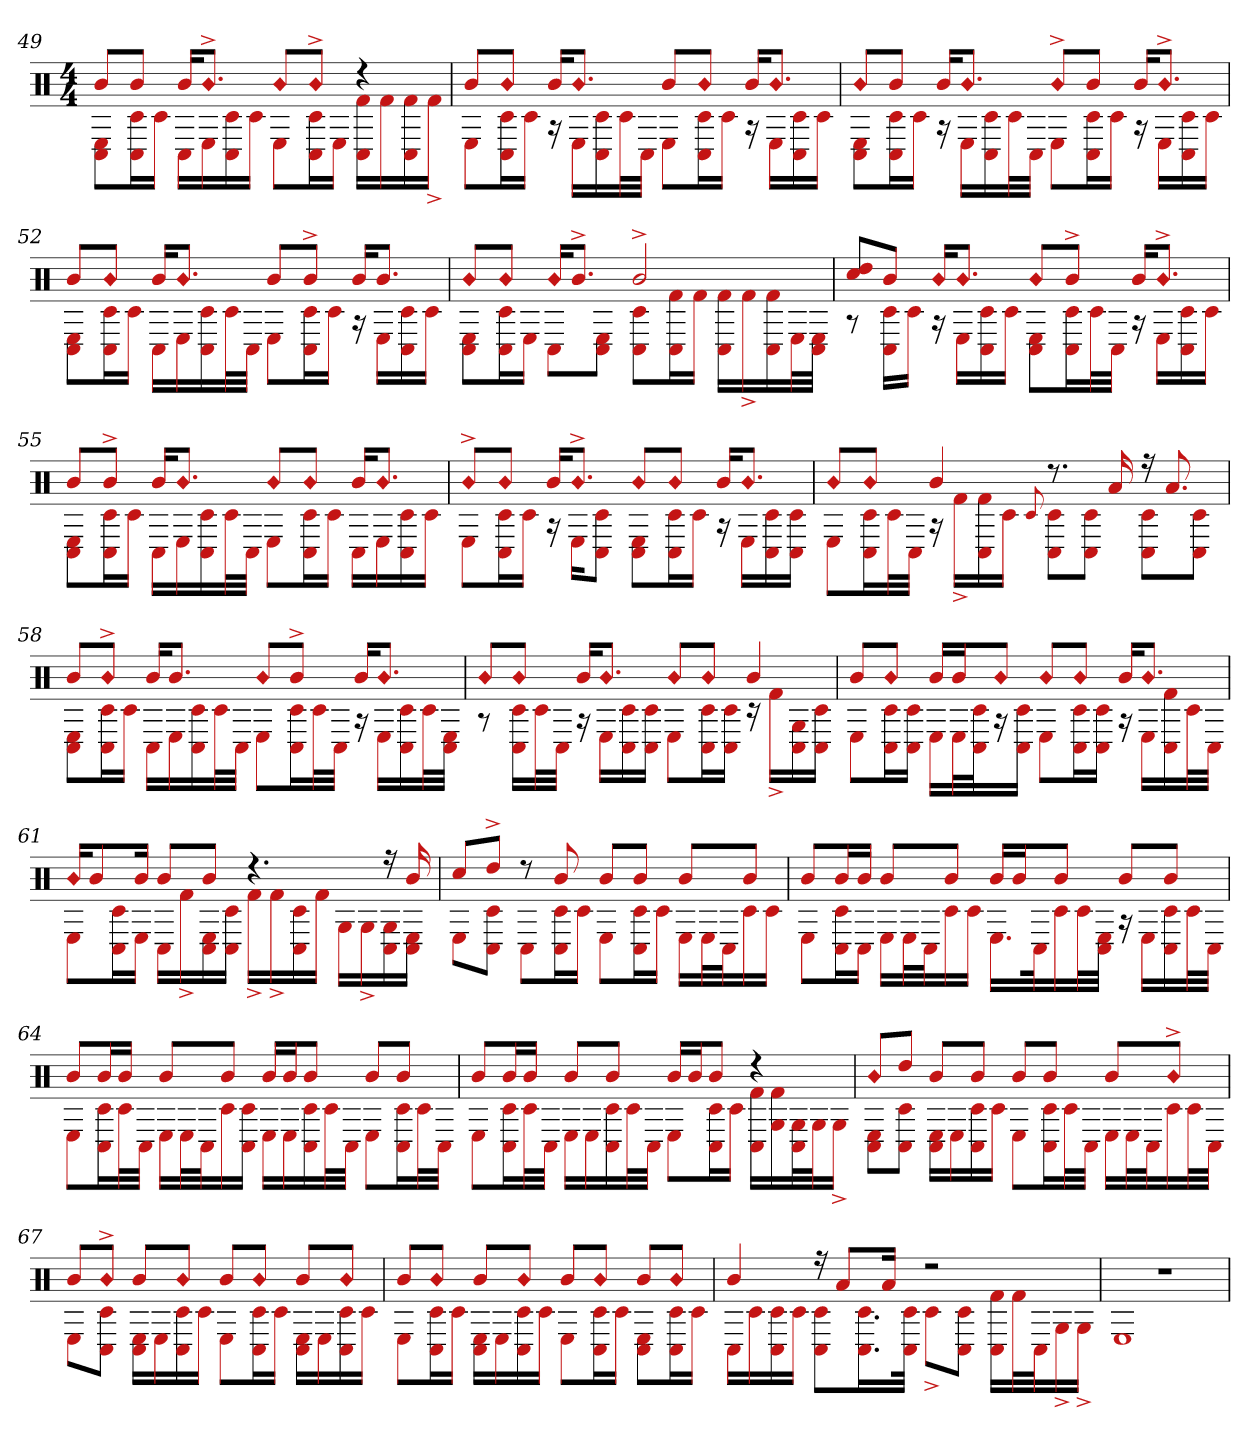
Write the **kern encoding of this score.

**kern
*part1
*staff1
*clefX
*k[]
*M4/4
=49
!LO:N:head=diamond
*^
8bL	8C# 8EL
8bJ	16C# 16c#L
.	16c#JJ
16bKL	16C#LL
!LO:N:head=diamond	!
8.b^J	16E
.	16C# 16c#
.	16c#JJ
!LO:N:head=diamond	!
8bL	8EL
!LO:N:head=diamond	!
8b^J	16C# 16c#L
.	16EJJ
4r	16C# 16f#LL
.	16f#
.	16C# 16f#
.	16f#^JJ
=50	=50
8bL	8EL
!LO:N:head=diamond	!
8bJ	16C# 16c#L
.	16c#JJ
16bKL	16r
!LO:N:head=diamond	!
8.bJ	16ELL
.	16C# 16c#
.	32c#L
.	32C#JJJ
8bL	8EL
!LO:N:head=diamond	!
8bJ	16C# 16c#L
.	16c#JJ
16bKL	16r
!LO:N:head=diamond	!
8.bJ	16ELL
.	16C# 16c#
.	16c#JJ
=51	=51
!LO:N:head=diamond	!
8bL	8C# 8EL
8bJ	16C# 16c#L
.	16c#JJ
16bKL	16r
!LO:N:head=diamond	!
8.bJ	16ELL
.	16C# 16c#
.	32c#L
.	32C#JJJ
!LO:N:head=diamond	!
8b^L	8EL
8bJ	16C# 16c#L
.	16c#JJ
16bKL	16r
!LO:N:head=diamond	!
8.b^J	16ELL
.	16C# 16c#
.	16c#JJ
=52	=52
8bL	8C# 8EL
!LO:N:head=diamond	!
8bJ	16C# 16c#L
.	16c#JJ
16bKL	16C#LL
!LO:N:head=diamond	!
8.bJ	16E
.	16C# 16c#
.	32c#L
.	32C#JJJ
8bL	8EL
8b^J	16c# 16C#L
.	16c#JJ
16bKL	16r
8.bJ	16ELL
.	16C# 16c#
.	16c#JJ
=53	=53
!LO:N:head=diamond	!
8bL	8C# 8EL
!LO:N:head=diamond	!
8bJ	16C# 16c#L
.	16EJJ
!LO:N:head=diamond	!
16bKL	8C#L
8.b^J	.
.	8C# 8EJ
2b^	8C# 8c#L
.	16C# 16f#L
.	16f#JJ
.	16C# 16f#LL
.	16f#^
.	16C# 16f#
.	32EL
.	32C# 32EJJJ
=54	=54
8cc# 8ddL	8r
8bJ	16C# 16c#LL
.	16c#JJ
!LO:N:head=diamond	!
16bKL	16r
!LO:N:head=diamond	!
8.bJ	16ELL
.	16C# 16c#
.	16c#JJ
!LO:N:head=diamond	!
8bL	8C# 8EL
8b^J	16C# 16c#L
.	32c#L
.	32C#JJJ
16bKL	16r
!LO:N:head=diamond	!
8.b^J	16ELL
.	16C# 16c#
.	16c#JJ
=55	=55
8bL	8C# 8EL
8b^J	16C# 16c#L
.	16c#JJ
16bKL	16C#LL
!LO:N:head=diamond	!
8.bJ	16E
.	16C# 16c#
.	32c#L
.	32C#JJJ
!LO:N:head=diamond	!
8bL	8EL
!LO:N:head=diamond	!
8bJ	16c# 16C#L
.	16c#JJ
16bKL	16C#LL
!LO:N:head=diamond	!
8.bJ	16E
.	16C# 16c#
.	16c#JJ
=56	=56
!LO:N:head=diamond	!
8b^L	8EL
!LO:N:head=diamond	!
8bJ	16C# 16c#L
.	16c#JJ
16bKL	16r
!LO:N:head=diamond	!
8.b^J	16EKL
.	8C# 8c#J
!LO:N:head=diamond	!
8bL	8C# 8EL
!LO:N:head=diamond	!
8bJ	16C# 16c#L
.	16c#JJ
16bKL	16r
!LO:N:head=diamond	!
8.bJ	16ELL
.	16C# 16c#
.	16c# 16C#JJ
=57	=57
!LO:N:head=diamond	!
8bL	8EL
!LO:N:head=diamond	!
8bJ	16C# 16c#L
.	32c#L
.	32C#JJJ
4b	16r
.	16f#^LL
.	16C# 16f#
.	16c#JJ
.	8qqc#
8.r	8C# 8c#L
.	8C# 8c#J
16a	.
16r	8C# 8c#L
8.a	.
.	8C# 8c#J
=58	=58
8bL	8C# 8EL
!LO:N:head=diamond	!
8b^J	16C# 16c#L
.	16c#JJ
16bKL	16C#LL
8.bJ	16E
.	16C# 16c#
.	32c#L
.	32C#JJJ
!LO:N:head=diamond	!
8bL	8EL
8b^J	16C# 16c#L
.	32c#L
.	32C#JJJ
16bKL	16r
!LO:N:head=diamond	!
8.bJ	16ELL
.	16C# 16c#
.	32c#L
.	32C# 32EJJJ
=59	=59
!LO:N:head=diamond	!
8bL	8r
!LO:N:head=diamond	!
8bJ	16C# 16c#LL
.	32c#L
.	32C#JJJ
16bKL	16r
!LO:N:head=diamond	!
8.bJ	16ELL
.	16C# 16c#
.	16c# 16C#JJ
!LO:N:head=diamond	!
8bL	8EL
!LO:N:head=diamond	!
8bJ	16C# 16c#L
.	16c# 16C#JJ
4b	16r
.	16f#^LL
.	16C# 16G
.	16c# 16C#JJ
=60	=60
8bL	8EL
!LO:N:head=diamond	!
8bJ	16C# 16c#L
.	16c# 16C#JJ
16bLL	16ELL
16bJ	32EL
.	32C# 32c#J
!LO:N:head=diamond	!
8bJ	16r
.	16c# 16C#JJ
!LO:N:head=diamond	!
8bL	8EL
!LO:N:head=diamond	!
8bJ	16C# 16c#L
.	16c# 16C#JJ
16bKL	16r
!LO:N:head=diamond	!
8.bJ	16ELL
.	16C# 16f#
.	32c#L
.	32C#JJJ
=61	=61
!LO:N:head=diamond	!
16bKL	8EL
8b	.
.	16C# 16c#L
16bJk	16EJJ
8bL	16C#LL
.	16f#^
8bJ	16C# 16E
.	16c# 16C#JJ
4.r	16f#^LL
.	16f#^
.	16C# 16c#
.	16f#JJ
.	16GLL
.	16G^
16r	16C# 16G
16b	16E 16C#JJ
=62	=62
8cc#L	8EL
8dd^J	8C# 8c#J
8r	8C#L
8b	16C# 16c#L
.	16c#JJ
8bL	8EL
8bJ	16C# 16c#L
.	16c#JJ
8bL	16ELL
.	32EL
.	32C#J
8bJ	16c#
.	16c#JJ
=63	=63
8bL	8EL
16bL	16C# 16c#L
16bJJ	16C#JJ
8bL	16ELL
.	32EL
.	32C#J
8bJ	16c#
.	16c#JJ
16bLL	16.ELL
16bJ	.
.	32C#k
8bJ	16c#
.	32c#L
.	32C# 32EJJJ
8bL	16r
.	16ELL
8bJ	16C# 16c#
.	32c#L
.	32C#JJJ
=64	=64
8bL	8EL
16bL	16C# 16c#L
16bJJ	32c#L
.	32C#JJJ
8bL	16ELL
.	32EL
.	32C#J
8bJ	16c#
.	16c# 16C#JJ
16bLL	16ELL
16bJ	16E
8bJ	16C# 16c#
.	32c#L
.	32C#JJJ
8bL	8EL
8bJ	16C# 16c#L
.	32c#L
.	32C#JJJ
=65	=65
8bL	8EL
16bL	16C# 16c#L
16bJJ	32c#L
.	32C#JJJ
8bL	16ELL
.	16E
8bJ	16C# 16c#
.	32c#L
.	32C#JJJ
16bLL	8EL
16bJ	.
8bJ	16c# 16C#L
.	16c#JJ
4r	16f# 16C#LL
.	16f# 16G
.	32G 32C#L
.	32GJ
.	16G^JJ
=66	=66
!LO:N:head=diamond	!
8bL	8E 8C#L
8ddJ	8C# 8c#J
8bL	16C# 16ELL
.	16E
8bJ	16C# 16c#
.	16c#JJ
8bL	8EL
8bJ	16C# 16c#L
.	32c#L
.	32C#JJJ
8bL	16ELL
.	32EL
.	32C#J
!LO:N:head=diamond	!
8b^J	16c#
.	32c#L
.	32C#JJJ
=67	=67
8bL	8EL
!LO:N:head=diamond	!
8b^J	8C# 8c#J
8bL	16C# 16ELL
.	16E
!LO:N:head=diamond	!
8bJ	16C# 16c#
.	16c#JJ
8bL	8EL
!LO:N:head=diamond	!
8bJ	16C# 16c#L
.	16c#JJ
8bL	16C# 16ELL
.	16E
!LO:N:head=diamond	!
8bJ	16C# 16c#
.	16c#JJ
=68	=68
8bL	8EL
!LO:N:head=diamond	!
8bJ	16C# 16c#L
.	16c#JJ
8bL	16C# 16ELL
.	16E
!LO:N:head=diamond	!
8bJ	16C# 16c#
.	16c#JJ
8bL	8EL
!LO:N:head=diamond	!
8bJ	16C# 16c#L
.	16c#JJ
8bL	8C# 8EL
!LO:N:head=diamond	!
8bJ	16c# 16C#L
.	16c#JJ
=69	=69
4b	16C#LL
.	16c#
.	16c# 16C#
.	16c#JJ
16r	8C# 8c#L
8aL	.
.	16.C# 16.c#L
16aJk	.
.	32C# 32c#JJk
2r	8c#^L
.	8C# 8c#J
.	16C# 16f#LL
.	32f#L
.	32C#J
.	16G^
.	16G^JJ
=70	=70
1r	1E
*v	*v
=
*-
